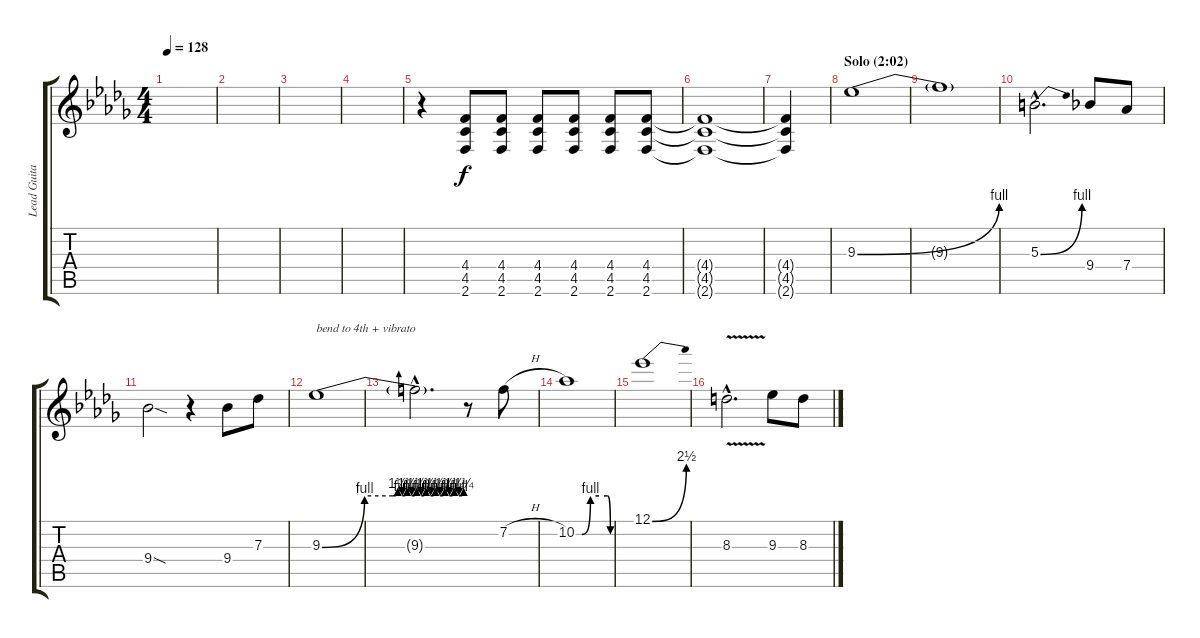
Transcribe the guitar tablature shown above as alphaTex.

\track ("Lead Guitar" "Lead Guita") {instrument overdrivenguitar}
\staff {score tabs}
\tuning (Eb4 Bb3 Gb3 Db3 Ab2 Eb2) {hide}
\ts (4 4)
\tempo 128
\clef g2
\ks bbminor
|
|
|
|
r.4{volume 10 balance 12} (4.4 4.5 2.6).8 (4.4 4.5 2.6).8 (4.4 4.5 2.6).8 (4.4 4.5 2.6).8 (4.4 4.5 2.6).8 (4.4 4.5 2.6).8 |
(4.4{t} 4.5{t} 2.6{t}).1 |
(4.4{t} 4.5{t} 2.6{t}).4 |
\section ("" "Solo (2:02)")
9.3{be (bend 0 0 60 4)}.1{volume 16 balance 8} |
9.3{t}.1 |
5.3{be (bend 0 0 60 4) hac}.2{d} 9.4.8 7.4.8 |
9.4{sod}.2 r.4 9.4.8 7.3.8 |
9.3{be (custom 0 0 18 4 30 4 32 5 34 4 36 5 38 4 40 5 42 4 44 5 46 4 48 5 50 4 52 5 54 4 56 5 58 4 60 5)}.1{txt "bend to 4th + vibrato"} |
9.3{hac t}.2{d} r.8 7.2{h}.8 |
10.2{be (custom 0 0 5 0 10 0 25 4 40 4 55 4 60 0)}.1 |
12.1{be (bend 0 0 60 10)}.1 |
8.3{v hac}.2{d} 9.3.8 8.3.8
